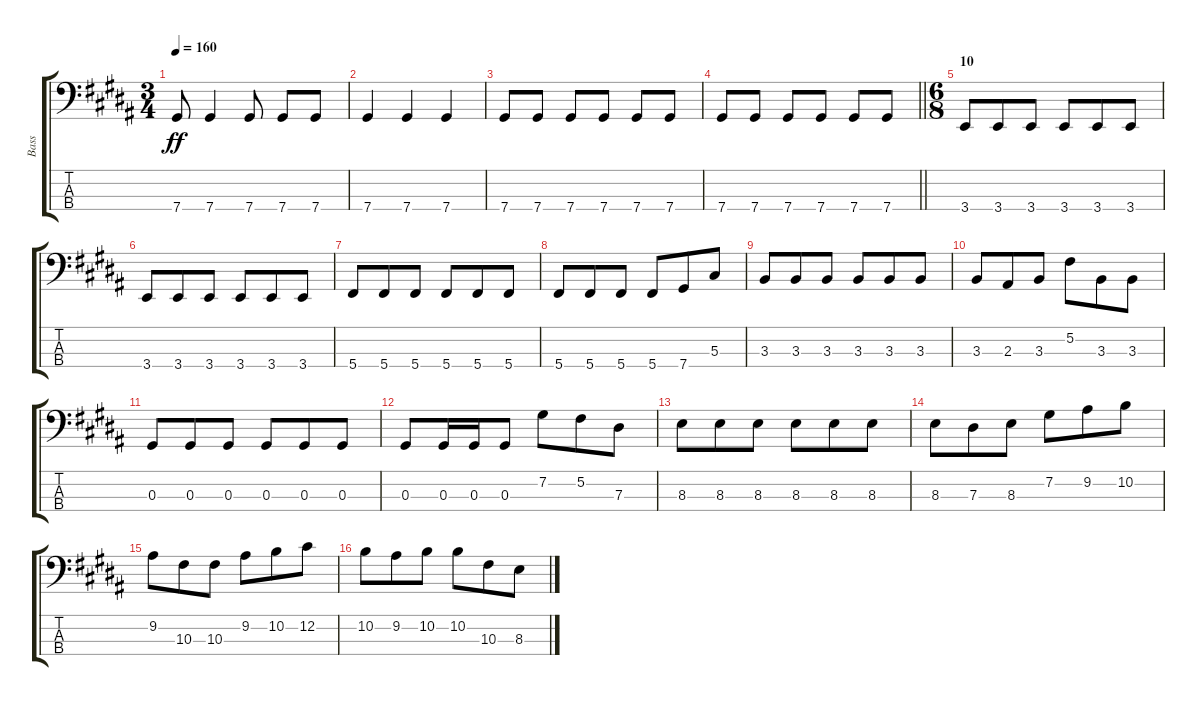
\track ("Bass" "Bass") {instrument electricbasspick}
\staff {score tabs}
\tuning (Gb2 Db2 Ab1 Db1) {hide}
\ts (3 4)
\tempo 160
\clef f4
\ks b
7.4.8{dy ff} 7.4.4 7.4.8 7.4.8 7.4.8 |
7.4.4 7.4.4 7.4.4 |
7.4.8 7.4.8 7.4.8 7.4.8 7.4.8 7.4.8 |
\barLineRight lightlight
7.4.8 7.4.8 7.4.8 7.4.8 7.4.8 7.4.8 |
\ts (6 8)
\section ("" "10")
3.4.8 3.4.8 3.4.8 3.4.8 3.4.8 3.4.8 |
3.4.8 3.4.8 3.4.8 3.4.8 3.4.8 3.4.8 |
5.4.8 5.4.8 5.4.8 5.4.8 5.4.8 5.4.8 |
5.4.8 5.4.8 5.4.8 5.4.8 7.4.8 5.3.8 |
3.3.8 3.3.8 3.3.8 3.3.8 3.3.8 3.3.8 |
3.3.8 2.3.8 3.3.8 5.2.8 3.3.8 3.3.8 |
0.3.8 0.3.8 0.3.8 0.3.8 0.3.8 0.3.8 |
0.3.8 0.3.16 0.3.16 0.3.8 7.2.8 5.2.8 7.3.8 |
8.3.8 8.3.8 8.3.8 8.3.8 8.3.8 8.3.8 |
8.3.8 7.3.8 8.3.8 7.2.8 9.2.8 10.2.8 |
9.2.8 10.3.8 10.3.8 9.2.8 10.2.8 12.2.8 |
10.2.8 9.2.8 10.2.8 10.2.8 10.3.8 8.3.8
